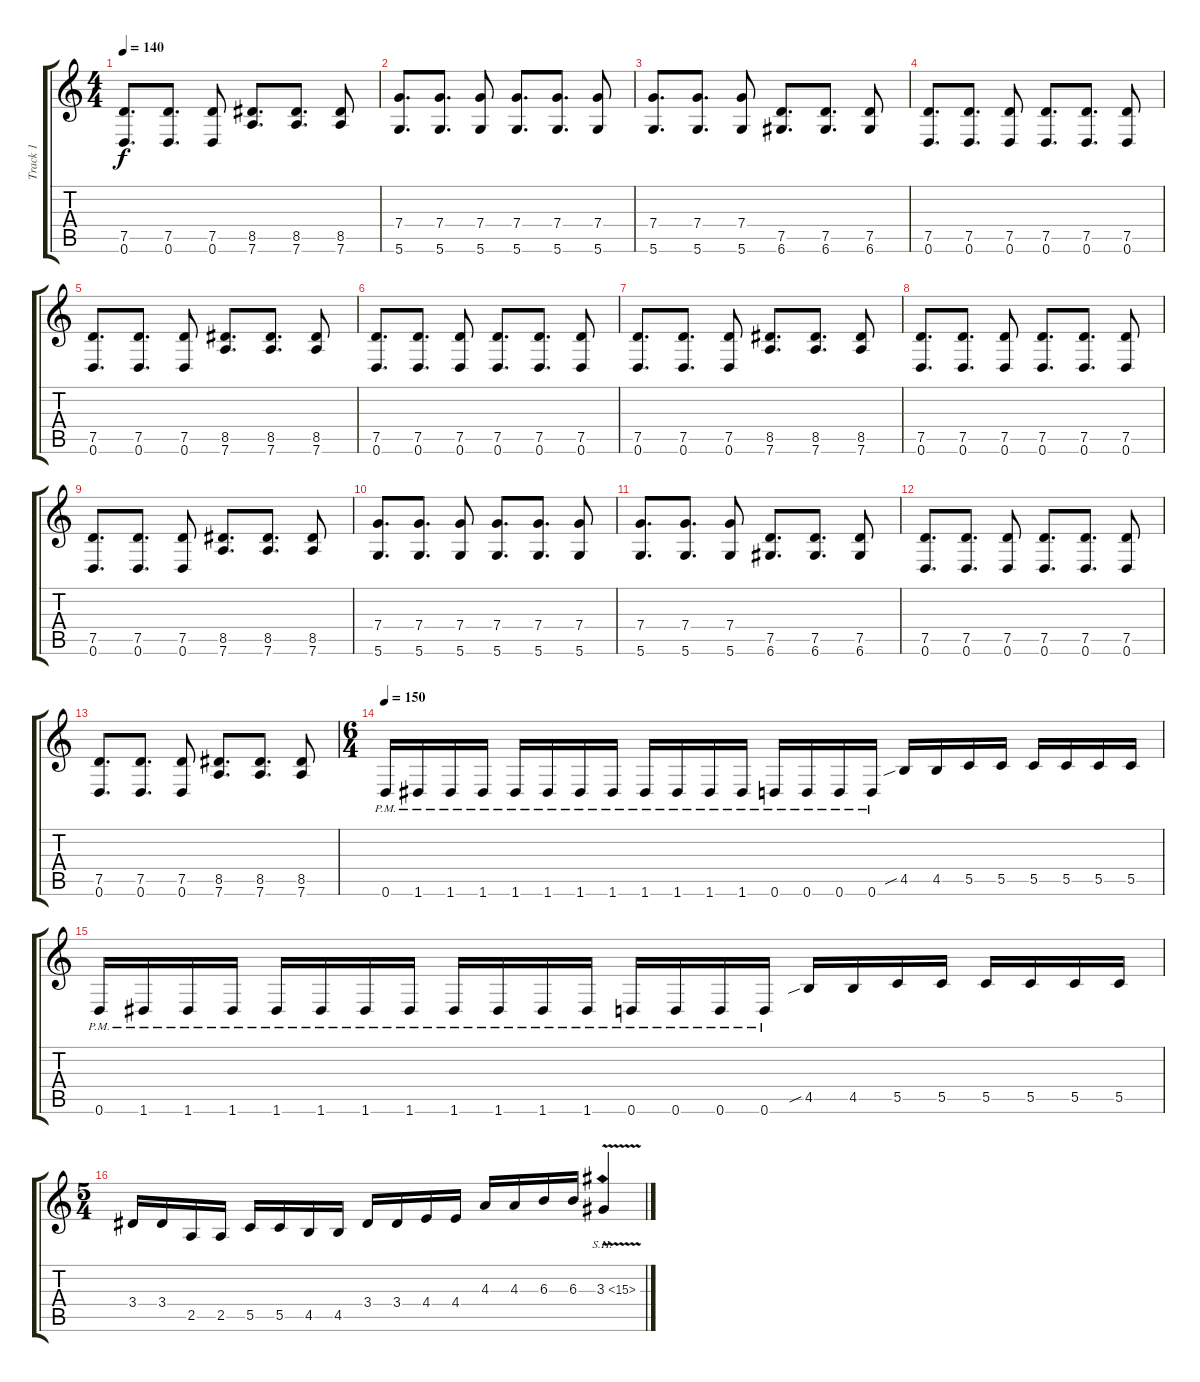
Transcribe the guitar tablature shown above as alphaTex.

\track ("Track 1" "Track 1") {instrument distortionguitar}
\staff {score tabs}
\tuning (D4 A3 F3 C3 G2 D2) {hide}
\ts (4 4)
\tempo 140
\clef g2
\ks c
(7.5 0.6).8{d dy f} (7.5 0.6).8{d} (7.5 0.6).8 (8.5 7.6).8{d} (8.5 7.6).8{d} (8.5 7.6).8 |
(7.4 5.6).8{d} (7.4 5.6).8{d} (7.4 5.6).8 (7.4 5.6).8{d} (7.4 5.6).8{d} (7.4 5.6).8 |
(7.4 5.6).8{d} (7.4 5.6).8{d} (7.4 5.6).8 (7.5 6.6).8{d} (7.5 6.6).8{d} (7.5 6.6).8 |
(7.5 0.6).8{d} (7.5 0.6).8{d} (7.5 0.6).8 (7.5 0.6).8{d} (7.5 0.6).8{d} (7.5 0.6).8 |
(7.5 0.6).8{d} (7.5 0.6).8{d} (7.5 0.6).8 (8.5 7.6).8{d} (8.5 7.6).8{d} (8.5 7.6).8 |
(7.5 0.6).8{d} (7.5 0.6).8{d} (7.5 0.6).8 (7.5 0.6).8{d} (7.5 0.6).8{d} (7.5 0.6).8 |
(7.5 0.6).8{d} (7.5 0.6).8{d} (7.5 0.6).8 (8.5 7.6).8{d} (8.5 7.6).8{d} (8.5 7.6).8 |
(7.5 0.6).8{d} (7.5 0.6).8{d} (7.5 0.6).8 (7.5 0.6).8{d} (7.5 0.6).8{d} (7.5 0.6).8 |
(7.5 0.6).8{d} (7.5 0.6).8{d} (7.5 0.6).8 (8.5 7.6).8{d} (8.5 7.6).8{d} (8.5 7.6).8 |
(7.4 5.6).8{d} (7.4 5.6).8{d} (7.4 5.6).8 (7.4 5.6).8{d} (7.4 5.6).8{d} (7.4 5.6).8 |
(7.4 5.6).8{d} (7.4 5.6).8{d} (7.4 5.6).8 (7.5 6.6).8{d} (7.5 6.6).8{d} (7.5 6.6).8 |
(7.5 0.6).8{d} (7.5 0.6).8{d} (7.5 0.6).8 (7.5 0.6).8{d} (7.5 0.6).8{d} (7.5 0.6).8 |
(7.5 0.6).8{d} (7.5 0.6).8{d} (7.5 0.6).8 (8.5 7.6).8{d} (8.5 7.6).8{d} (8.5 7.6).8 |
\ts (6 4)
\tempo 150
0.6{pm}.16 1.6{pm}.16 1.6{pm}.16 1.6{pm}.16 1.6{pm}.16 1.6{pm}.16 1.6{pm}.16 1.6{pm}.16 1.6{pm}.16 1.6{pm}.16 1.6{pm}.16 1.6{pm}.16 0.6{pm}.16 0.6{pm}.16 0.6{pm}.16 0.6{pm}.16 4.5{sib}.16 4.5.16 5.5.16 5.5.16 5.5.16 5.5.16 5.5.16 5.5.16 |
0.6{pm}.16 1.6{pm}.16 1.6{pm}.16 1.6{pm}.16 1.6{pm}.16 1.6{pm}.16 1.6{pm}.16 1.6{pm}.16 1.6{pm}.16 1.6{pm}.16 1.6{pm}.16 1.6{pm}.16 0.6{pm}.16 0.6{pm}.16 0.6{pm}.16 0.6{pm}.16 4.5{sib}.16 4.5.16 5.5.16 5.5.16 5.5.16 5.5.16 5.5.16 5.5.16 |
\ts (5 4)
3.4.16 3.4.16 2.5.16 2.5.16 5.5.16 5.5.16 4.5.16 4.5.16 3.4.16 3.4.16 4.4.16 4.4.16 4.3.16 4.3.16 6.3.16 6.3.16 3.3{sh 12 v}.4
